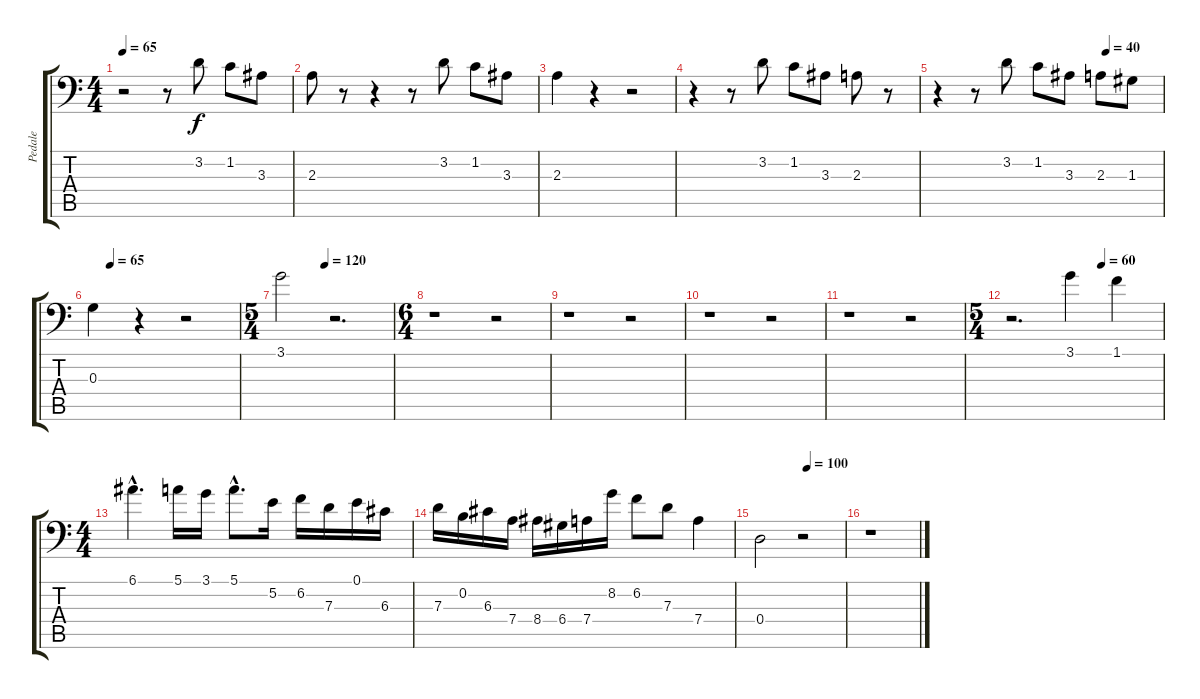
\track ("Pedale" "Pedale") {instrument overdrivenguitar}
\staff {score tabs}
\tuning (E3 B2 G2 D2 A1 E1) {hide}
\ts (4 4)
\tempo 65
\clef f4
\ks c
r.2{dy f} r.8 3.2.8 1.2.8 3.3.8 |
2.3.8 r.8 r.4 r.8 3.2.8 1.2.8 3.3.8 |
2.3.4 r.4 r.2 |
r.4 r.8 3.2.8 1.2.8 3.3.8 2.3.8 r.8 |
\tempo (40 0.75)
r.4 r.8 3.2.8 1.2.8 3.3.8 2.3.8 1.3.8 |
\tempo (65 0.125)
0.3.4 r.4 r.2 |
\ts (5 4)
\tempo (120 0.4)
3.1.2 r.2{d} |
\ts (6 4)
r.1 r.2 |
r.1 r.2 |
r.1 r.2 |
r.1 r.2 |
\ts (5 4)
\tempo (60 0.6)
r.2{d} 3.1.4 1.1.4 |
\ts (4 4)
6.1{hac}.4{d} 5.1.16 3.1.16 5.1{hac}.8{d} 5.2.16 6.2.16 7.3.16 0.1.16 6.3.16 |
7.3.16 0.2.16 6.3.16 7.4.16 8.4.16 6.4.16 7.4.16 8.2.16 6.2.8 7.3.8 7.4.4 |
\tempo (100 0.5625)
0.4.2 r.2 |
r.1
